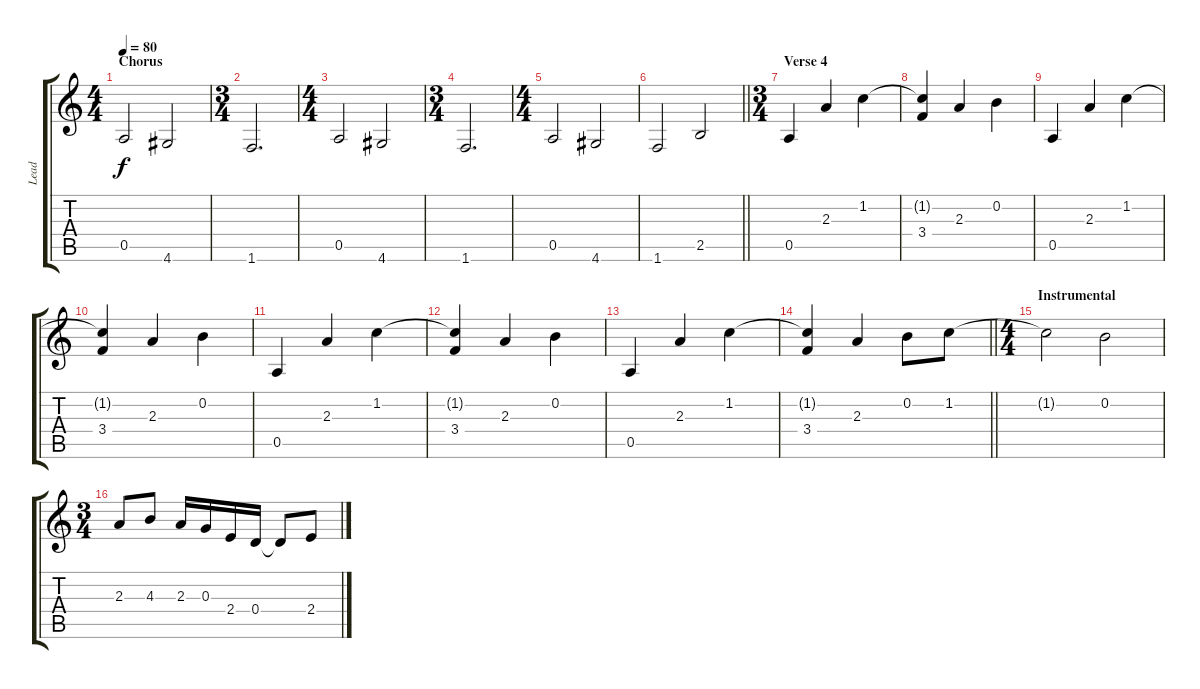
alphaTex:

\track ("Lead" "Lead") {instrument overdrivenguitar}
\staff {score tabs}
\tuning (E4 B3 G3 D3 A2 E2) {hide}
\ts (4 4)
\section ("" "Chorus")
\tempo 80
\clef g2
\ks c
0.5.2{dy f} 4.6.2 |
\ts (3 4)
1.6.2{d} |
\ts (4 4)
0.5.2 4.6.2 |
\ts (3 4)
1.6.2{d} |
\ts (4 4)
0.5.2 4.6.2 |
\barLineRight lightlight
1.6.2 2.5.2 |
\ts (3 4)
\section ("" "Verse 4")
0.5.4 2.3.4 1.2.4 |
(1.2{t} 3.4).4 2.3.4 0.2.4 |
0.5.4 2.3.4 1.2.4 |
(1.2{t} 3.4).4 2.3.4 0.2.4 |
0.5.4 2.3.4 1.2.4 |
(1.2{t} 3.4).4 2.3.4 0.2.4 |
0.5.4 2.3.4 1.2.4 |
\barLineRight lightlight
(1.2{t} 3.4).4 2.3.4 0.2.8 1.2.8{volume 6 balance 8} |
\ts (4 4)
\section ("" "Instrumental")
1.2{t}.2 0.2.2 |
\ts (3 4)
2.3.8 4.3.8 2.3.16 0.3.16 2.4.16 0.4.16 0.4{t}.8 2.4.8
